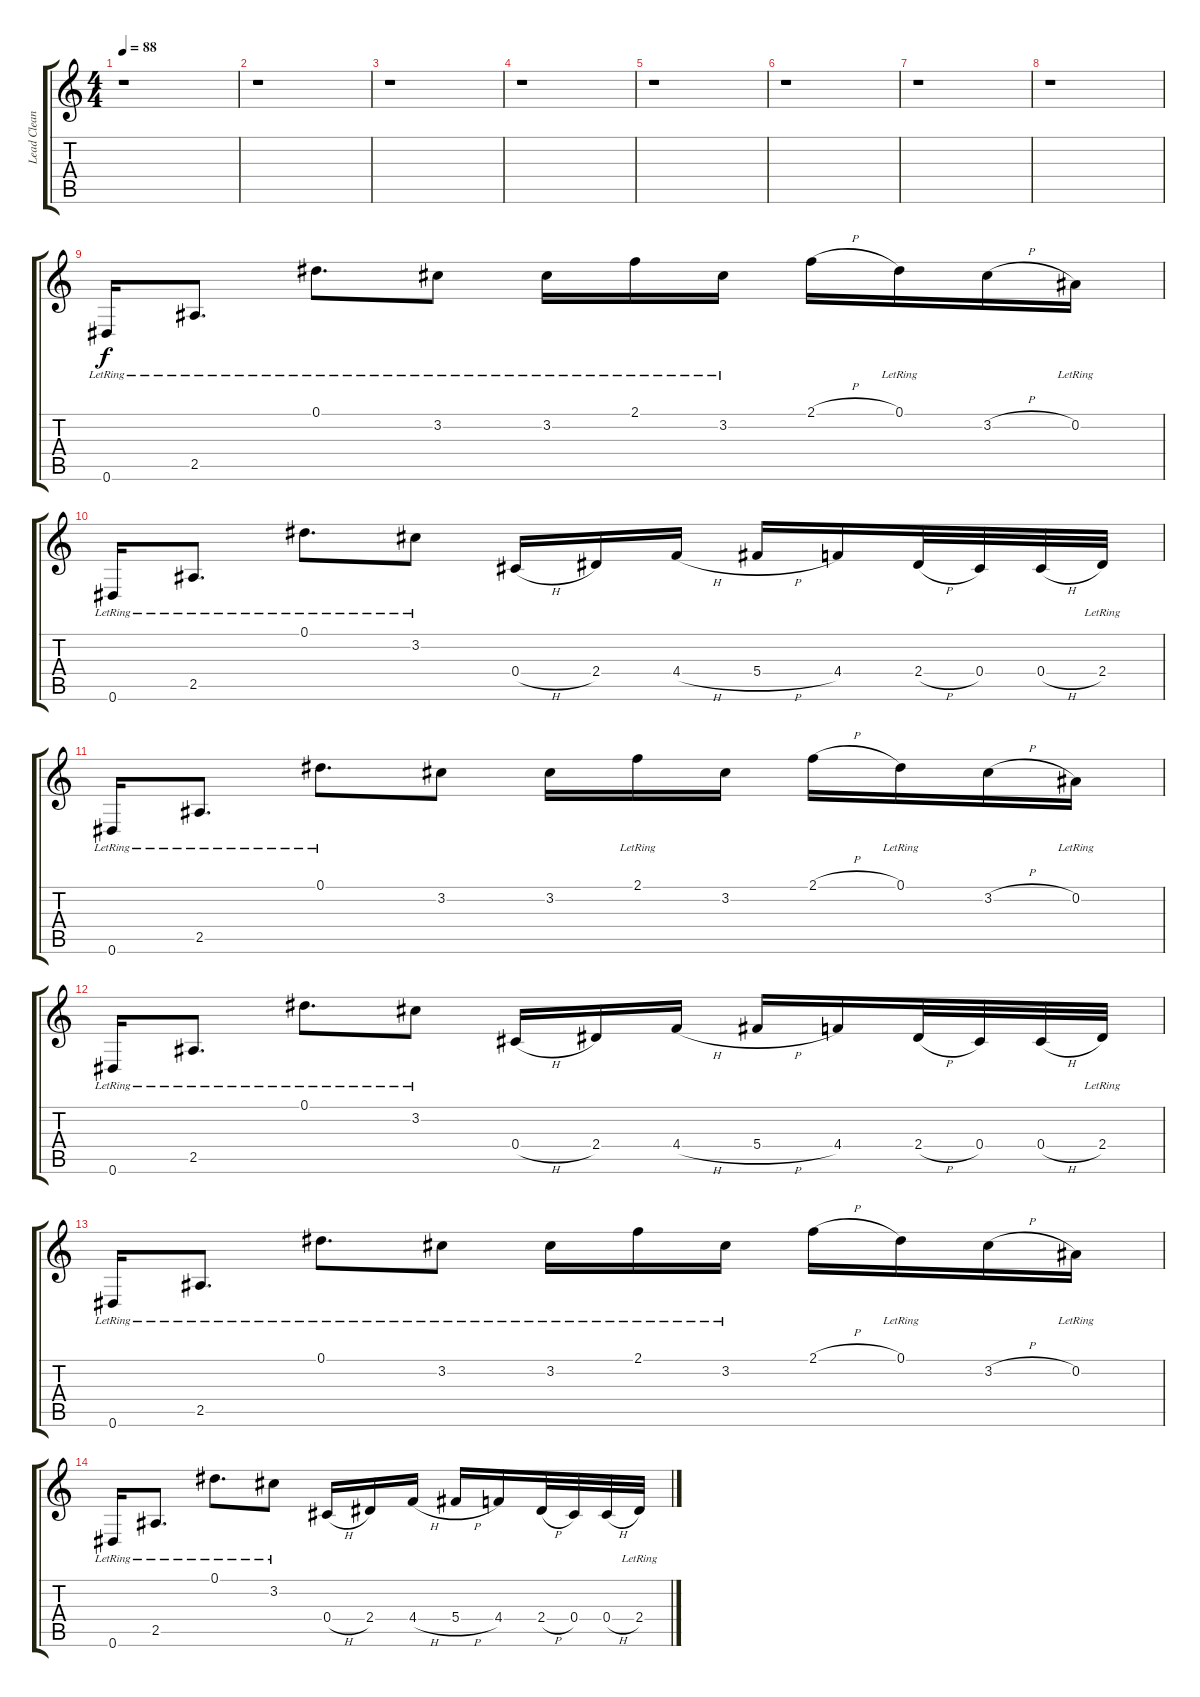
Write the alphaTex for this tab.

\track ("Lead Clean" "Lead Clean") {instrument electricguitarclean}
\staff {score tabs}
\tuning (Eb4 Bb3 Gb3 Db3 Ab2 Eb2) {hide}
\ts (4 4)
\tempo 88
\clef g2
\ks c
r.1{dy f} |
r.1 |
r.1 |
r.1 |
r.1 |
r.1 |
r.1 |
r.1 |
0.6{lr}.16 2.5{lr}.8{d} 0.1{lr}.8{d} 3.2{lr}.8 3.2{lr}.16 2.1{lr}.16 3.2{lr}.16 2.1{h}.16 0.1{lr}.16 3.2{h}.16 0.2{lr}.16 |
0.6{lr}.16 2.5{lr}.8{d} 0.1{lr}.8{d} 3.2{lr}.8 0.4{h}.16 2.4.16 4.4{h}.16 5.4{h}.16 4.4.16 2.4{h}.32 0.4.32 0.4{h}.32 2.4{lr}.32 |
0.6{lr}.16 2.5{lr}.8{d} 0.1{lr}.8{d} 3.2.8 3.2.16 2.1{lr}.16 3.2.16 2.1{h}.16 0.1{lr}.16 3.2{h}.16 0.2{lr}.16 |
0.6{lr}.16 2.5{lr}.8{d} 0.1{lr}.8{d} 3.2{lr}.8 0.4{h}.16 2.4.16 4.4{h}.16 5.4{h}.16 4.4.16 2.4{h}.32 0.4.32 0.4{h}.32 2.4{lr}.32 |
0.6{lr}.16 2.5{lr}.8{d} 0.1{lr}.8{d} 3.2{lr}.8 3.2{lr}.16 2.1{lr}.16 3.2{lr}.16 2.1{h}.16 0.1{lr}.16 3.2{h}.16 0.2{lr}.16 |
0.6{lr}.16 2.5{lr}.8{d} 0.1{lr}.8{d} 3.2{lr}.8 0.4{h}.16 2.4.16 4.4{h}.16 5.4{h}.16 4.4.16 2.4{h}.32 0.4.32 0.4{h}.32 2.4{lr}.32
